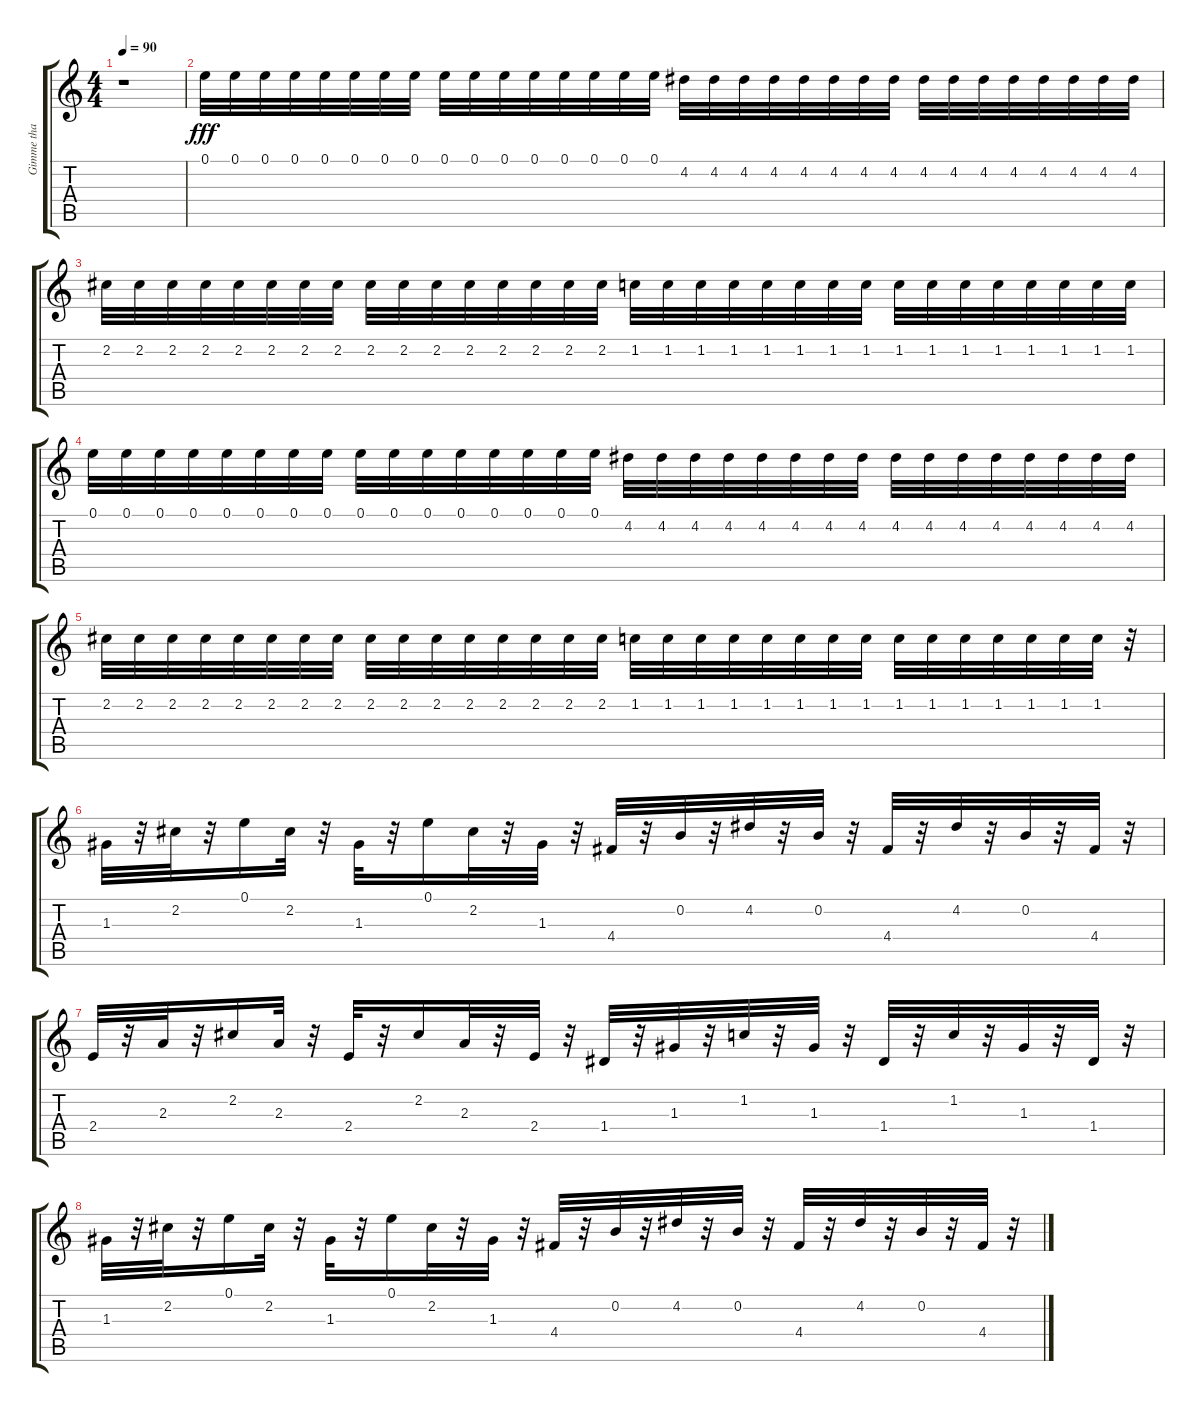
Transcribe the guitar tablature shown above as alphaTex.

\track ("Gimme tha power" "Gimme tha ") {instrument electricguitarjazz}
\staff {score tabs}
\tuning (E4 B3 G3 D3 A2 E2) {hide}
\ts (4 4)
\tempo 90
\clef g2
\ks c
r.1{dy fff instrument electricguitarjazz} |
0.1.32 0.1.32 0.1.32 0.1.32 0.1.32 0.1.32 0.1.32 0.1.32 0.1.32 0.1.32 0.1.32 0.1.32 0.1.32 0.1.32 0.1.32 0.1.32 4.2.32 4.2.32 4.2.32 4.2.32 4.2.32 4.2.32 4.2.32 4.2.32 4.2.32 4.2.32 4.2.32 4.2.32 4.2.32 4.2.32 4.2.32 4.2.32 |
2.2.32 2.2.32 2.2.32 2.2.32 2.2.32 2.2.32 2.2.32 2.2.32 2.2.32 2.2.32 2.2.32 2.2.32 2.2.32 2.2.32 2.2.32 2.2.32 1.2.32 1.2.32 1.2.32 1.2.32 1.2.32 1.2.32 1.2.32 1.2.32 1.2.32 1.2.32 1.2.32 1.2.32 1.2.32 1.2.32 1.2.32 1.2.32 |
0.1.32 0.1.32 0.1.32 0.1.32 0.1.32 0.1.32 0.1.32 0.1.32 0.1.32 0.1.32 0.1.32 0.1.32 0.1.32 0.1.32 0.1.32 0.1.32 4.2.32 4.2.32 4.2.32 4.2.32 4.2.32 4.2.32 4.2.32 4.2.32 4.2.32 4.2.32 4.2.32 4.2.32 4.2.32 4.2.32 4.2.32 4.2.32 |
2.2.32 2.2.32 2.2.32 2.2.32 2.2.32 2.2.32 2.2.32 2.2.32 2.2.32 2.2.32 2.2.32 2.2.32 2.2.32 2.2.32 2.2.32 2.2.32 1.2.32 1.2.32 1.2.32 1.2.32 1.2.32 1.2.32 1.2.32 1.2.32 1.2.32 1.2.32 1.2.32 1.2.32 1.2.32 1.2.32 1.2.32 r.32 |
1.3.32 r.32 2.2.32 r.32 0.1.16 2.2.32 r.32 1.3.32 r.32 0.1.16 2.2.32 r.32 1.3.32 r.32 4.4.32 r.32 0.2.32 r.32 4.2.32 r.32 0.2.32 r.32 4.4.32 r.32 4.2.32 r.32 0.2.32 r.32 4.4.32 r.32 |
2.4.32 r.32 2.3.32 r.32 2.2.16 2.3.32 r.32 2.4.32 r.32 2.2.16 2.3.32 r.32 2.4.32 r.32 1.4.32 r.32 1.3.32 r.32 1.2.32 r.32 1.3.32 r.32 1.4.32 r.32 1.2.32 r.32 1.3.32 r.32 1.4.32 r.32 |
1.3.32 r.32 2.2.32 r.32 0.1.16 2.2.32 r.32 1.3.32 r.32 0.1.16 2.2.32 r.32 1.3.32 r.32 4.4.32 r.32 0.2.32 r.32 4.2.32 r.32 0.2.32 r.32 4.4.32 r.32 4.2.32 r.32 0.2.32 r.32 4.4.32 r.32
